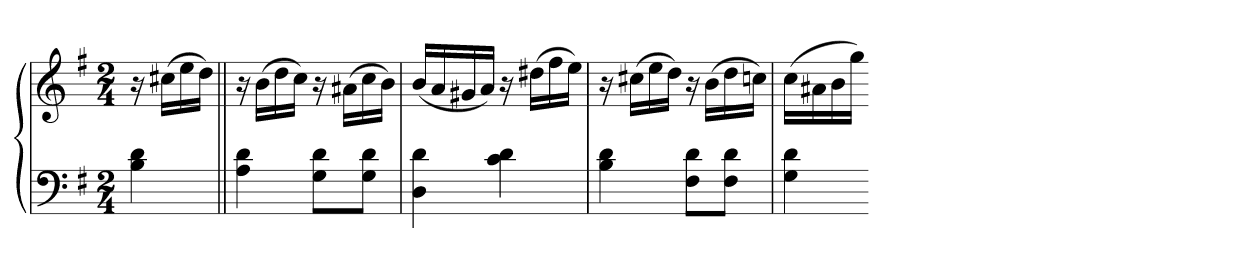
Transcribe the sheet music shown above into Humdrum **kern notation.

**kern	**kern
*part1	*part1
*staff2	*staff1
*clefF4	*clefG2
*k[f#]	*k[f#]
*G:	*G:
*M2/4	*M2/4
=	=
4B 4d	16r
.	(16cc#XLL
.	16ee
.	16ddJJ)
=25||	=25||
4A 4d	16r
.	(16bLL
.	16dd
.	16ccJJ)
8G 8dL	16r
.	(16a#XLL
8G 8dJ	16cc
.	16bJJ)
=26	=26
4D 4d	(16bLL
.	16a
.	16g#X
.	16aJJ)
4c 4d	16r
.	(16dd#XLL
.	16ff#
.	16eeJJ)
=27	=27
4B 4d	16r
.	(16cc#XLL
.	16ee
.	16ddJJ)
8F# 8dL	16r
.	(16bLL
8F# 8dJ	16dd
.	16ccnJJ)
=28	=28
4G 4d	(16ccLL
.	16a#X
.	16b
.	16ggJJ)
=-	=-
*-	*-
